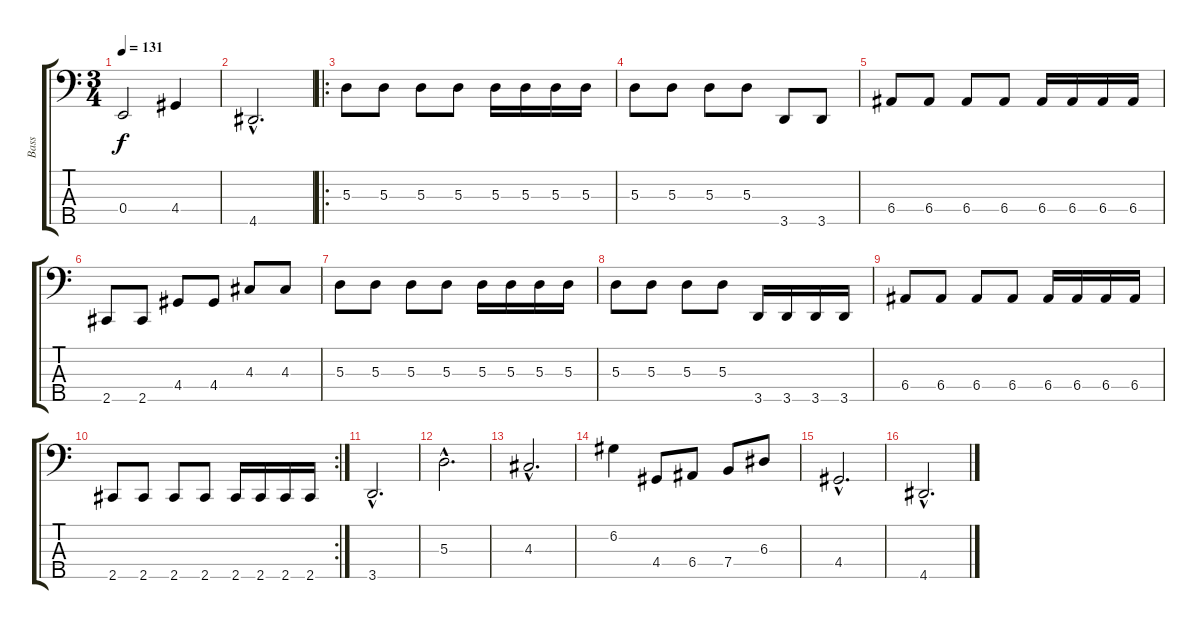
\track ("Bass" "Bass") {instrument electricbassfinger}
\staff {score tabs}
\tuning (G2 D2 A1 E1 B0) {hide}
\ts (3 4)
\tempo 131
\clef f4
\ks c
0.4.2{dy f} 4.4.4 |
4.5{hac}.2{d} |
\ro
5.3.8 5.3.8 5.3.8 5.3.8 5.3.16 5.3.16 5.3.16 5.3.16 |
5.3.8 5.3.8 5.3.8 5.3.8 3.5.8 3.5.8 |
6.4.8 6.4.8 6.4.8 6.4.8 6.4.16 6.4.16 6.4.16 6.4.16 |
2.5.8 2.5.8 4.4.8 4.4.8 4.3.8 4.3.8 |
5.3.8 5.3.8 5.3.8 5.3.8 5.3.16 5.3.16 5.3.16 5.3.16 |
5.3.8 5.3.8 5.3.8 5.3.8 3.5.16 3.5.16 3.5.16 3.5.16 |
6.4.8 6.4.8 6.4.8 6.4.8 6.4.16 6.4.16 6.4.16 6.4.16 |
\rc 2
2.5.8 2.5.8 2.5.8 2.5.8 2.5.16 2.5.16 2.5.16 2.5.16 |
3.5{hac}.2{d} |
5.3{hac}.2{d} |
4.3{hac}.2{d} |
6.2.4 4.4.8 6.4.8 7.4.8 6.3.8 |
4.4{hac}.2{d} |
4.5{hac}.2{d}
